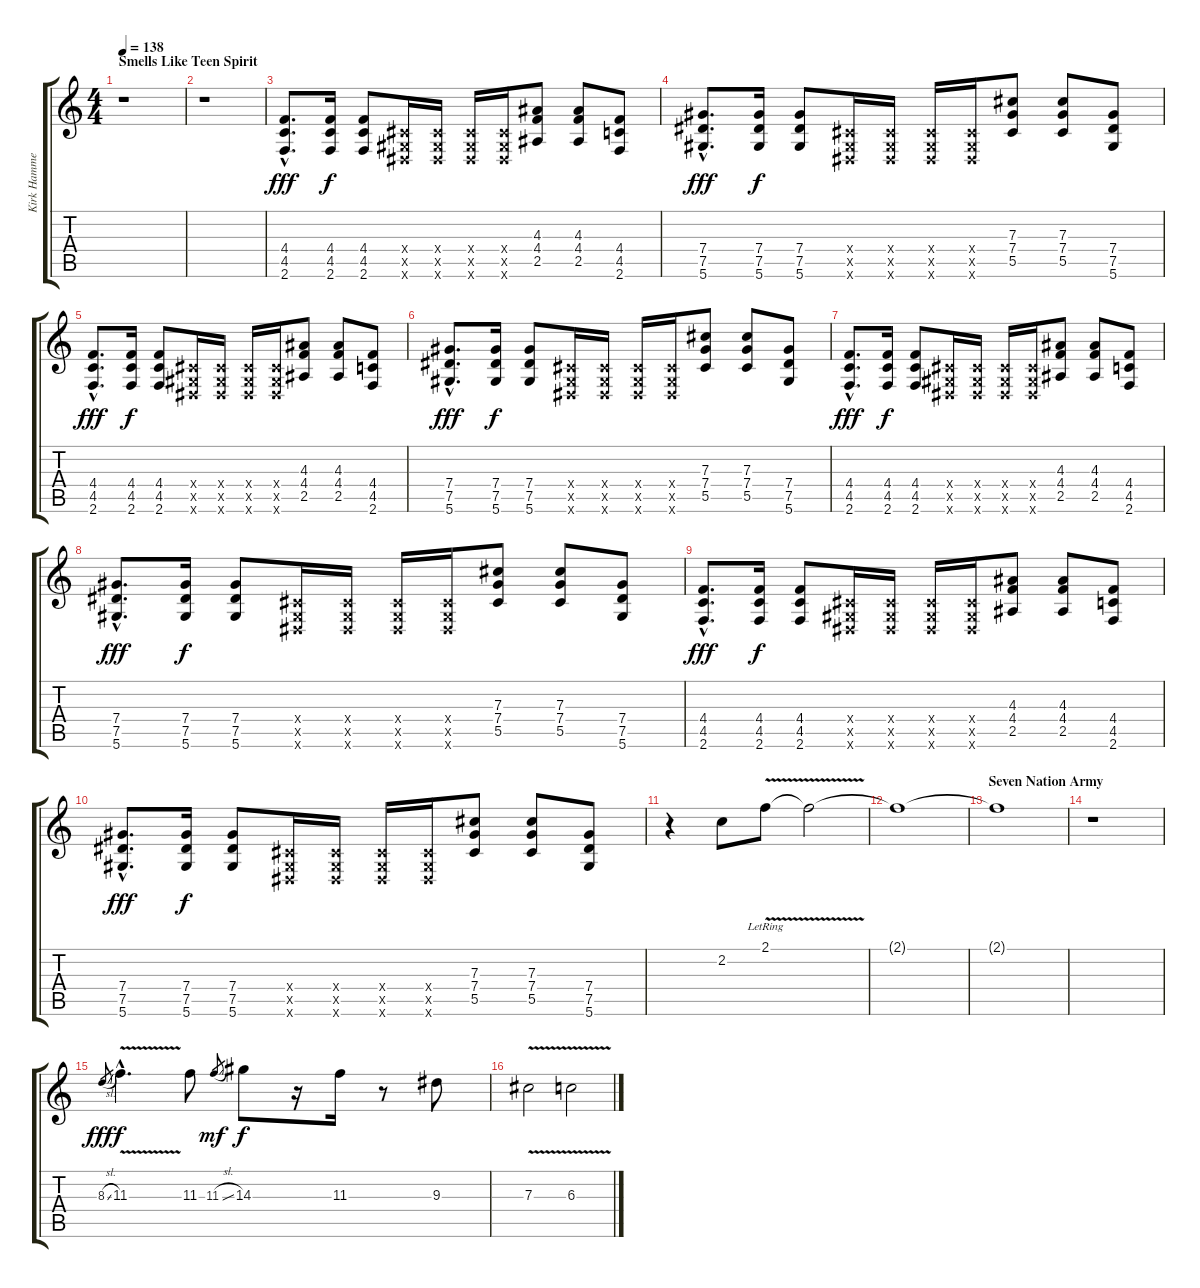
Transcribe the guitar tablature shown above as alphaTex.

\track ("Kirk Hammet" "Kirk Hamme") {instrument distortionguitar}
\staff {score tabs}
\tuning (Eb4 Bb3 Gb3 Db3 Ab2 Eb2) {hide}
\ts (4 4)
\section ("" "Smells Like Teen Spirit")
\tempo 138
\clef g2
\ks c
r.1{dy f} |
r.1 |
(4.4{hac} 4.5{hac} 2.6{hac}).8{d dy fff} (4.4 4.5 2.6).16{dy f} (4.4 4.5 2.6).8 (0.4{x} 0.5{x} 0.6{x}).16 (0.4{x} 0.5{x} 0.6{x}).16 (0.4{x} 0.5{x} 0.6{x}).16 (0.4{x} 0.5{x} 0.6{x}).16 (4.3 4.4 2.5).8 (4.3 4.4 2.5).8 (4.4 4.5 2.6).8 |
(7.4{hac} 7.5{hac} 5.6{hac}).8{d dy fff} (7.4 7.5 5.6).16{dy f} (7.4 7.5 5.6).8 (0.4{x} 0.5{x} 0.6{x}).16 (0.4{x} 0.5{x} 0.6{x}).16 (0.4{x} 0.5{x} 0.6{x}).16 (0.4{x} 0.5{x} 0.6{x}).16 (7.3 7.4 5.5).8 (7.3 7.4 5.5).8 (7.4 7.5 5.6).8 |
(4.4{hac} 4.5{hac} 2.6{hac}).8{d dy fff} (4.4 4.5 2.6).16{dy f} (4.4 4.5 2.6).8 (0.4{x} 0.5{x} 0.6{x}).16 (0.4{x} 0.5{x} 0.6{x}).16 (0.4{x} 0.5{x} 0.6{x}).16 (0.4{x} 0.5{x} 0.6{x}).16 (4.3 4.4 2.5).8 (4.3 4.4 2.5).8 (4.4 4.5 2.6).8 |
(7.4{hac} 7.5{hac} 5.6{hac}).8{d dy fff} (7.4 7.5 5.6).16{dy f} (7.4 7.5 5.6).8 (0.4{x} 0.5{x} 0.6{x}).16 (0.4{x} 0.5{x} 0.6{x}).16 (0.4{x} 0.5{x} 0.6{x}).16 (0.4{x} 0.5{x} 0.6{x}).16 (7.3 7.4 5.5).8 (7.3 7.4 5.5).8 (7.4 7.5 5.6).8 |
(4.4{hac} 4.5{hac} 2.6{hac}).8{d dy fff} (4.4 4.5 2.6).16{dy f} (4.4 4.5 2.6).8 (0.4{x} 0.5{x} 0.6{x}).16 (0.4{x} 0.5{x} 0.6{x}).16 (0.4{x} 0.5{x} 0.6{x}).16 (0.4{x} 0.5{x} 0.6{x}).16 (4.3 4.4 2.5).8 (4.3 4.4 2.5).8 (4.4 4.5 2.6).8 |
(7.4{hac} 7.5{hac} 5.6{hac}).8{d dy fff} (7.4 7.5 5.6).16{dy f} (7.4 7.5 5.6).8 (0.4{x} 0.5{x} 0.6{x}).16 (0.4{x} 0.5{x} 0.6{x}).16 (0.4{x} 0.5{x} 0.6{x}).16 (0.4{x} 0.5{x} 0.6{x}).16 (7.3 7.4 5.5).8 (7.3 7.4 5.5).8 (7.4 7.5 5.6).8 |
(4.4{hac} 4.5{hac} 2.6{hac}).8{d dy fff} (4.4 4.5 2.6).16{dy f} (4.4 4.5 2.6).8 (0.4{x} 0.5{x} 0.6{x}).16 (0.4{x} 0.5{x} 0.6{x}).16 (0.4{x} 0.5{x} 0.6{x}).16 (0.4{x} 0.5{x} 0.6{x}).16 (4.3 4.4 2.5).8 (4.3 4.4 2.5).8 (4.4 4.5 2.6).8 |
(7.4{hac} 7.5{hac} 5.6{hac}).8{d dy fff} (7.4 7.5 5.6).16{dy f} (7.4 7.5 5.6).8 (0.4{x} 0.5{x} 0.6{x}).16 (0.4{x} 0.5{x} 0.6{x}).16 (0.4{x} 0.5{x} 0.6{x}).16 (0.4{x} 0.5{x} 0.6{x}).16 (7.3 7.4 5.5).8 (7.3 7.4 5.5).8 (7.4 7.5 5.6).8 |
r.4 2.2.8 2.1{v lr}.8 2.1{t}.2 |
2.1{t}.1 |
\section ("" "Seven Nation Army")
2.1{t}.1 |
r.1 |
8.3{sl}.8{gr dy fff} 11.3{v hac}.4{d dy f} 11.3.8 11.3{sl}.8{gr dy mf} 14.3.8{dy f} r.16 11.3.16 r.8 9.3.8 |
7.3{v}.2 6.3{v}.2
